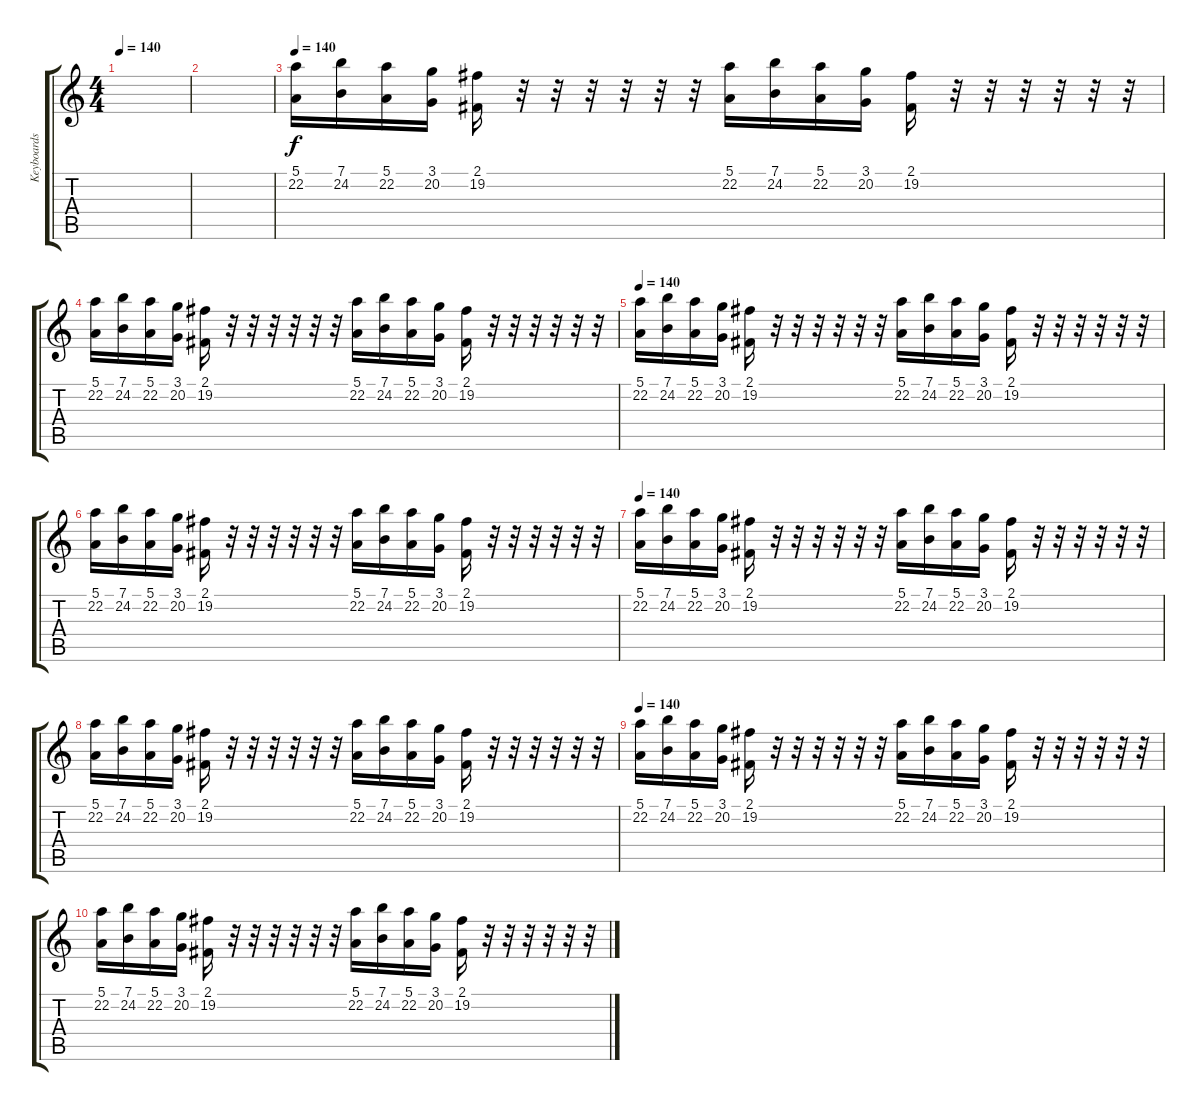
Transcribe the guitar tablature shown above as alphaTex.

\track ("Keyboards" "Keyboards") {instrument stringensemble1}
\staff {score tabs}
\tuning (E4 B3 G3 D3 A2 E2) {hide}
\ts (4 4)
\tempo 140
\clef g2
\ks c
|
|
\tempo 140
(5.1 22.2).16{volume 8 balance 0} (7.1 24.2).16 (5.1 22.2).16 (3.1 20.2).16 (2.1 19.2).16 r.32 r.32 r.32 r.32 r.32 r.32 (5.1 22.2).16 (7.1 24.2).16 (5.1 22.2).16 (3.1 20.2).16 (2.1 19.2).16 r.32 r.32 r.32 r.32 r.32 r.32 |
(5.1 22.2).16{volume 8 balance 0} (7.1 24.2).16 (5.1 22.2).16 (3.1 20.2).16 (2.1 19.2).16 r.32 r.32 r.32 r.32 r.32 r.32 (5.1 22.2).16 (7.1 24.2).16 (5.1 22.2).16 (3.1 20.2).16 (2.1 19.2).16 r.32 r.32 r.32 r.32 r.32 r.32 |
\tempo 140
(5.1 22.2).16{volume 8 balance 0} (7.1 24.2).16 (5.1 22.2).16 (3.1 20.2).16 (2.1 19.2).16 r.32 r.32 r.32 r.32 r.32 r.32 (5.1 22.2).16 (7.1 24.2).16 (5.1 22.2).16 (3.1 20.2).16 (2.1 19.2).16 r.32 r.32 r.32 r.32 r.32 r.32 |
(5.1 22.2).16{volume 8 balance 0} (7.1 24.2).16 (5.1 22.2).16 (3.1 20.2).16 (2.1 19.2).16 r.32 r.32 r.32 r.32 r.32 r.32 (5.1 22.2).16 (7.1 24.2).16 (5.1 22.2).16 (3.1 20.2).16 (2.1 19.2).16 r.32 r.32 r.32 r.32 r.32 r.32 |
\tempo 140
(5.1 22.2).16{volume 8 balance 0} (7.1 24.2).16 (5.1 22.2).16 (3.1 20.2).16 (2.1 19.2).16 r.32 r.32 r.32 r.32 r.32 r.32 (5.1 22.2).16 (7.1 24.2).16 (5.1 22.2).16 (3.1 20.2).16 (2.1 19.2).16 r.32 r.32 r.32 r.32 r.32 r.32 |
(5.1 22.2).16{volume 8 balance 0} (7.1 24.2).16 (5.1 22.2).16 (3.1 20.2).16 (2.1 19.2).16 r.32 r.32 r.32 r.32 r.32 r.32 (5.1 22.2).16 (7.1 24.2).16 (5.1 22.2).16 (3.1 20.2).16 (2.1 19.2).16 r.32 r.32 r.32 r.32 r.32 r.32 |
\tempo 140
(5.1 22.2).16{volume 8 balance 0} (7.1 24.2).16 (5.1 22.2).16 (3.1 20.2).16 (2.1 19.2).16 r.32 r.32 r.32 r.32 r.32 r.32 (5.1 22.2).16 (7.1 24.2).16 (5.1 22.2).16 (3.1 20.2).16 (2.1 19.2).16 r.32 r.32 r.32 r.32 r.32 r.32 |
(5.1 22.2).16{volume 8 balance 0} (7.1 24.2).16 (5.1 22.2).16 (3.1 20.2).16 (2.1 19.2).16 r.32 r.32 r.32 r.32 r.32 r.32 (5.1 22.2).16 (7.1 24.2).16 (5.1 22.2).16 (3.1 20.2).16 (2.1 19.2).16 r.32 r.32 r.32 r.32 r.32 r.32
